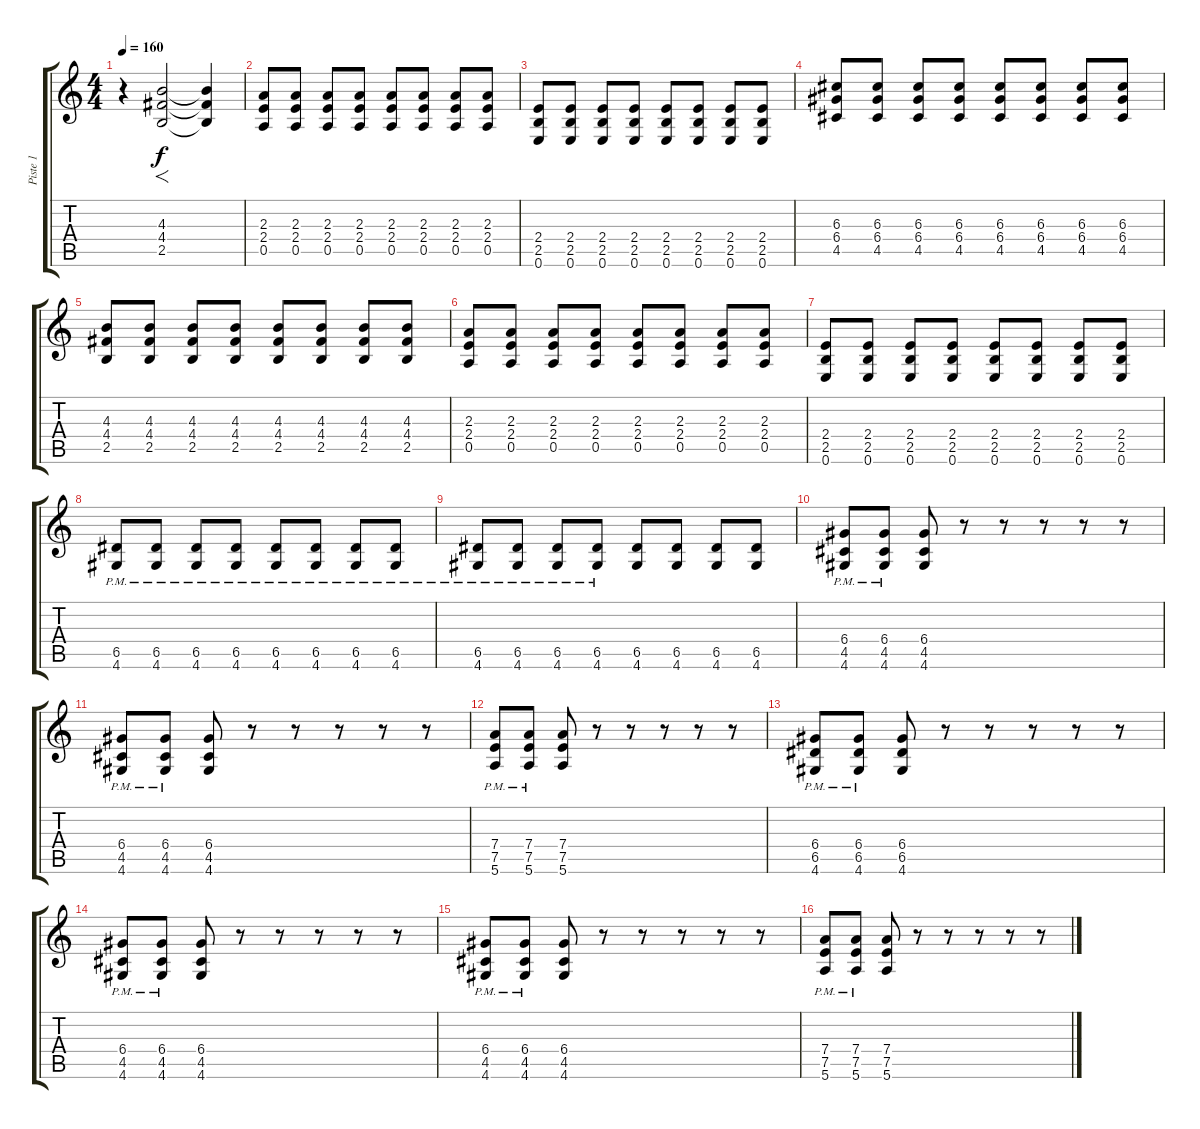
\track ("Piste 1" "Piste 1") {instrument distortionguitar}
\staff {score tabs}
\tuning (E4 B3 G3 D3 A2 E2) {hide}
\ts (4 4)
\tempo 160
\clef g2
\ks c
r.4{dy f} (4.3 4.4 2.5).2{f} (4.3{t} 4.4{t} 2.5{t}).4 |
(2.3 2.4 0.5).8 (2.3 2.4 0.5).8 (2.3 2.4 0.5).8 (2.3 2.4 0.5).8 (2.3 2.4 0.5).8 (2.3 2.4 0.5).8 (2.3 2.4 0.5).8 (2.3 2.4 0.5).8 |
(2.4 2.5 0.6).8 (2.4 2.5 0.6).8 (2.4 2.5 0.6).8 (2.4 2.5 0.6).8 (2.4 2.5 0.6).8 (2.4 2.5 0.6).8 (2.4 2.5 0.6).8 (2.4 2.5 0.6).8 |
(6.3 6.4 4.5).8 (6.3 6.4 4.5).8 (6.3 6.4 4.5).8 (6.3 6.4 4.5).8 (6.3 6.4 4.5).8 (6.3 6.4 4.5).8 (6.3 6.4 4.5).8 (6.3 6.4 4.5).8 |
(4.3 4.4 2.5).8 (4.3 4.4 2.5).8 (4.3 4.4 2.5).8 (4.3 4.4 2.5).8 (4.3 4.4 2.5).8 (4.3 4.4 2.5).8 (4.3 4.4 2.5).8 (4.3 4.4 2.5).8 |
(2.3 2.4 0.5).8 (2.3 2.4 0.5).8 (2.3 2.4 0.5).8 (2.3 2.4 0.5).8 (2.3 2.4 0.5).8 (2.3 2.4 0.5).8 (2.3 2.4 0.5).8 (2.3 2.4 0.5).8 |
(2.4 2.5 0.6).8 (2.4 2.5 0.6).8 (2.4 2.5 0.6).8 (2.4 2.5 0.6).8 (2.4 2.5 0.6).8 (2.4 2.5 0.6).8 (2.4 2.5 0.6).8 (2.4 2.5 0.6).8 |
(6.5{pm} 4.6{pm}).8 (6.5{pm} 4.6{pm}).8 (6.5{pm} 4.6{pm}).8 (6.5{pm} 4.6{pm}).8 (6.5{pm} 4.6{pm}).8 (6.5{pm} 4.6{pm}).8 (6.5{pm} 4.6{pm}).8 (6.5{pm} 4.6{pm}).8 |
(6.5{pm} 4.6).8 (6.5{pm} 4.6).8 (6.5{pm} 4.6).8 (6.5 4.6{pm}).8 (6.5 4.6).8 (6.5 4.6).8 (6.5 4.6).8 (6.5 4.6).8 |
(6.4{pm} 4.5{pm} 4.6{pm}).8 (6.4{pm} 4.5{pm} 4.6{pm}).8 (6.4 4.5 4.6).8 r.8 r.8 r.8 r.8 r.8 |
(6.4{pm} 4.5{pm} 4.6{pm}).8 (6.4{pm} 4.5{pm} 4.6{pm}).8 (6.4 4.5 4.6).8 r.8 r.8 r.8 r.8 r.8 |
(7.4{pm} 7.5{pm} 5.6).8 (7.4{pm} 7.5{pm} 5.6).8 (7.4 7.5 5.6).8 r.8 r.8 r.8 r.8 r.8 |
(6.4{pm} 6.5{pm} 4.6{pm}).8 (6.4{pm} 6.5{pm} 4.6{pm}).8 (6.4 6.5 4.6).8 r.8 r.8 r.8 r.8 r.8 |
(6.4{pm} 4.5{pm} 4.6{pm}).8 (6.4{pm} 4.5{pm} 4.6{pm}).8 (6.4 4.5 4.6).8 r.8 r.8 r.8 r.8 r.8 |
(6.4{pm} 4.5{pm} 4.6{pm}).8 (6.4{pm} 4.5{pm} 4.6{pm}).8 (6.4 4.5 4.6).8 r.8 r.8 r.8 r.8 r.8 |
(7.4{pm} 7.5{pm} 5.6).8 (7.4{pm} 7.5{pm} 5.6).8 (7.4 7.5 5.6).8 r.8 r.8 r.8 r.8 r.8
